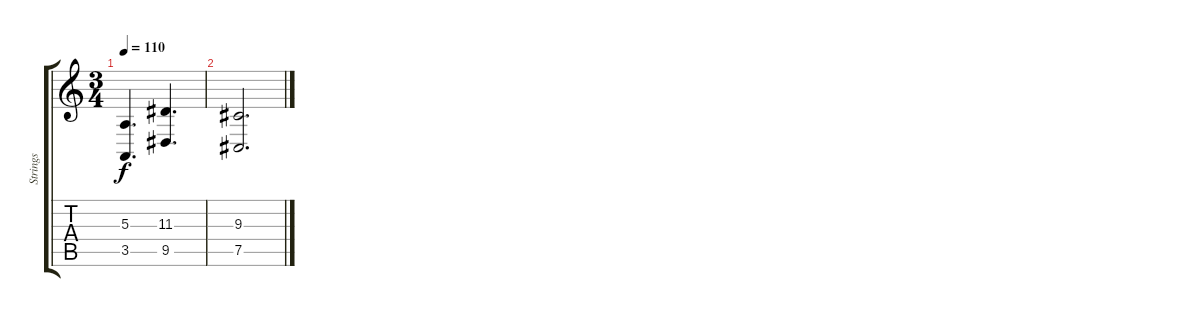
\track ("Strings" "Strings") {instrument tremolostrings}
\staff {score tabs}
\tuning (Db4 Ab3 E3 B2 Gb2 Db2) {hide}
\ts (3 4)
\tempo 110
\clef g2
\ks c
(5.3 3.5).4{d dy f} (11.3 9.5).4{d} |
(9.3 7.5).2{d}
